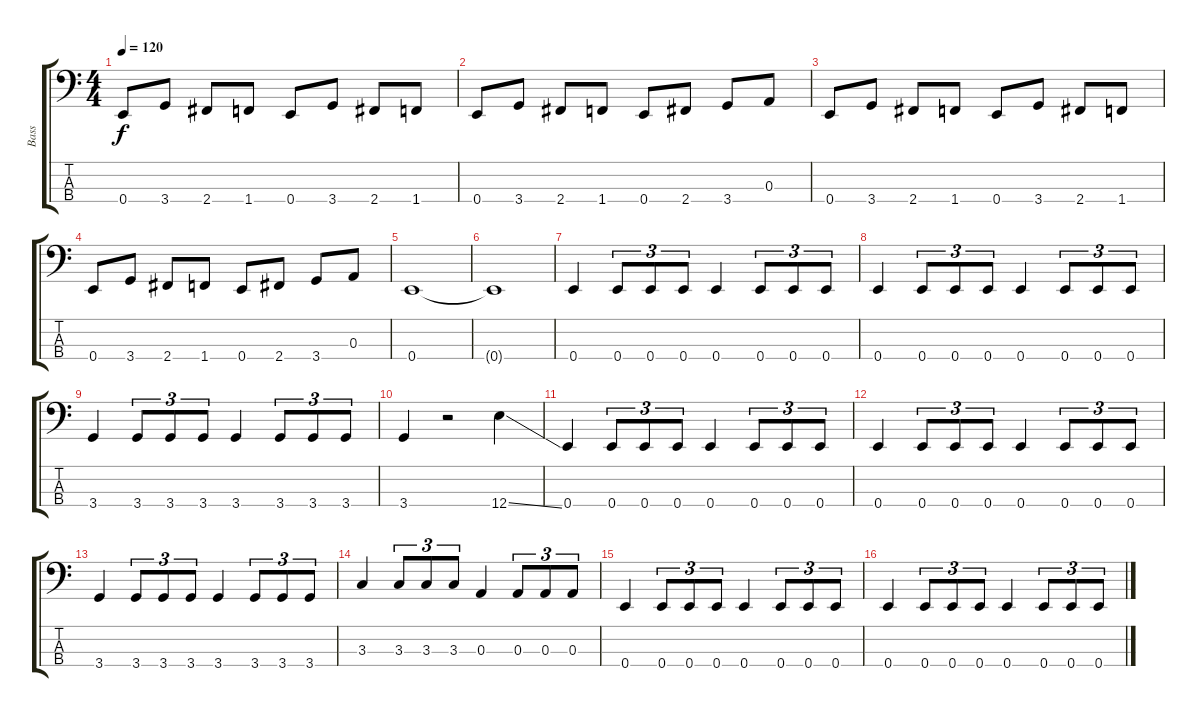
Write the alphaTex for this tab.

\track ("Bass" "Bass") {instrument electricbasspick}
\staff {score tabs}
\tuning (G2 D2 A1 E1) {hide}
\ts (4 4)
\tempo 120
\clef f4
\ks c
0.4.8{dy f} 3.4.8 2.4.8 1.4.8 0.4.8 3.4.8 2.4.8 1.4.8 |
0.4.8 3.4.8 2.4.8 1.4.8 0.4.8 2.4.8 3.4.8 0.3.8 |
0.4.8 3.4.8 2.4.8 1.4.8 0.4.8 3.4.8 2.4.8 1.4.8 |
0.4.8 3.4.8 2.4.8 1.4.8 0.4.8 2.4.8 3.4.8 0.3.8 |
0.4.1 |
0.4{t}.1 |
0.4.4 0.4.8{tu (3 2)} 0.4.8{tu (3 2)} 0.4.8{tu (3 2)} 0.4.4 0.4.8{tu (3 2)} 0.4.8{tu (3 2)} 0.4.8{tu (3 2)} |
0.4.4 0.4.8{tu (3 2)} 0.4.8{tu (3 2)} 0.4.8{tu (3 2)} 0.4.4 0.4.8{tu (3 2)} 0.4.8{tu (3 2)} 0.4.8{tu (3 2)} |
3.4.4 3.4.8{tu (3 2)} 3.4.8{tu (3 2)} 3.4.8{tu (3 2)} 3.4.4 3.4.8{tu (3 2)} 3.4.8{tu (3 2)} 3.4.8{tu (3 2)} |
3.4.4 r.2 12.4{ss}.4 |
0.4.4 0.4.8{tu (3 2)} 0.4.8{tu (3 2)} 0.4.8{tu (3 2)} 0.4.4 0.4.8{tu (3 2)} 0.4.8{tu (3 2)} 0.4.8{tu (3 2)} |
0.4.4 0.4.8{tu (3 2)} 0.4.8{tu (3 2)} 0.4.8{tu (3 2)} 0.4.4 0.4.8{tu (3 2)} 0.4.8{tu (3 2)} 0.4.8{tu (3 2)} |
3.4.4 3.4.8{tu (3 2)} 3.4.8{tu (3 2)} 3.4.8{tu (3 2)} 3.4.4 3.4.8{tu (3 2)} 3.4.8{tu (3 2)} 3.4.8{tu (3 2)} |
3.3.4 3.3.8{tu (3 2)} 3.3.8{tu (3 2)} 3.3.8{tu (3 2)} 0.3.4 0.3.8{tu (3 2)} 0.3.8{tu (3 2)} 0.3.8{tu (3 2)} |
0.4.4 0.4.8{tu (3 2)} 0.4.8{tu (3 2)} 0.4.8{tu (3 2)} 0.4.4 0.4.8{tu (3 2)} 0.4.8{tu (3 2)} 0.4.8{tu (3 2)} |
0.4.4 0.4.8{tu (3 2)} 0.4.8{tu (3 2)} 0.4.8{tu (3 2)} 0.4.4 0.4.8{tu (3 2)} 0.4.8{tu (3 2)} 0.4.8{tu (3 2)}
